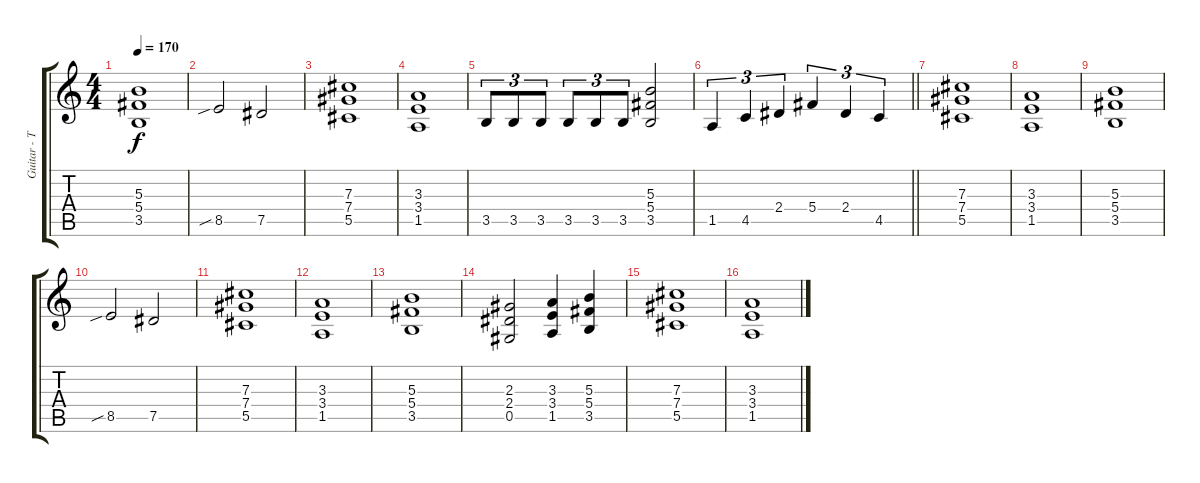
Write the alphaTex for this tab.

\track ("Guitar - Thomas Youngblood" "Guitar - T") {instrument distortionguitar}
\staff {score tabs}
\tuning (Eb4 Bb3 Gb3 Db3 Ab2 Eb2) {hide}
\ts (4 4)
\tempo 170
\clef g2
\ks c
(5.3 5.4 3.5).1{dy f} |
8.5{sib}.2 7.5.2 |
(7.3 7.4 5.5).1 |
(3.3 3.4 1.5).1 |
3.5.8{tu (3 2)} 3.5.8{tu (3 2)} 3.5.8{tu (3 2)} 3.5.8{tu (3 2)} 3.5.8{tu (3 2)} 3.5.8{tu (3 2)} (5.3 5.4 3.5).2 |
\barLineRight lightlight
1.5.4{tu (3 2)} 4.5.4{tu (3 2)} 2.4.4{tu (3 2)} 5.4.4{tu (3 2)} 2.4.4{tu (3 2)} 4.5.4{tu (3 2)} |
(7.3 7.4 5.5).1 |
(3.3 3.4 1.5).1 |
(5.3 5.4 3.5).1 |
8.5{sib}.2 7.5.2 |
(7.3 7.4 5.5).1 |
(3.3 3.4 1.5).1 |
(5.3 5.4 3.5).1 |
(2.3 2.4 0.5).2 (3.3 3.4 1.5).4 (5.3 5.4 3.5).4 |
(7.3 7.4 5.5).1 |
(3.3 3.4 1.5).1
